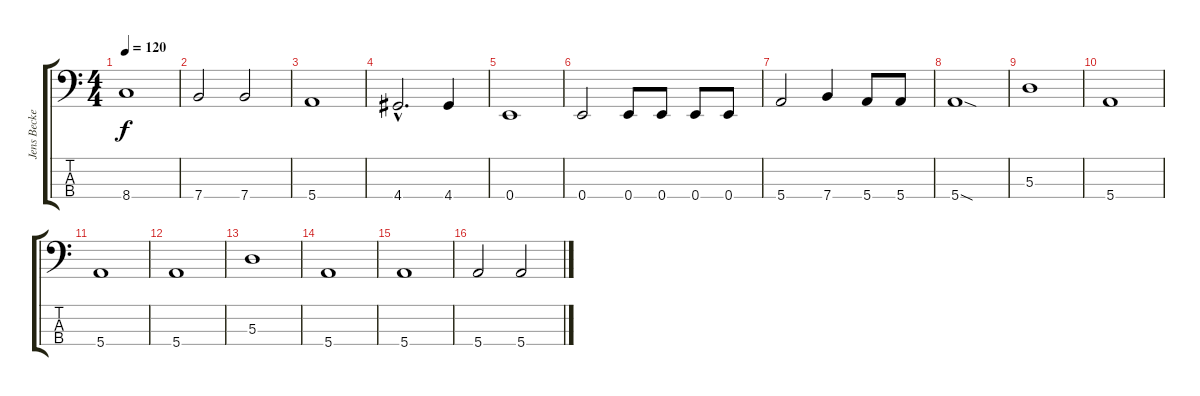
\track ("Jens Becker Bass" "Jens Becke") {instrument electricbassfinger}
\staff {score tabs}
\tuning (G2 D2 A1 E1) {hide}
\ts (4 4)
\tempo 120
\clef f4
\ks c
8.4.1{dy f} |
7.4.2 7.4.2 |
5.4.1 |
4.4{hac}.2{d} 4.4.4 |
0.4.1 |
0.4.2 0.4.8 0.4.8 0.4.8 0.4.8 |
5.4.2 7.4.4 5.4.8 5.4.8 |
5.4{sod}.1 |
5.3.1 |
5.4.1 |
5.4.1 |
5.4.1 |
5.3.1 |
5.4.1 |
5.4.1 |
5.4.2 5.4.2
